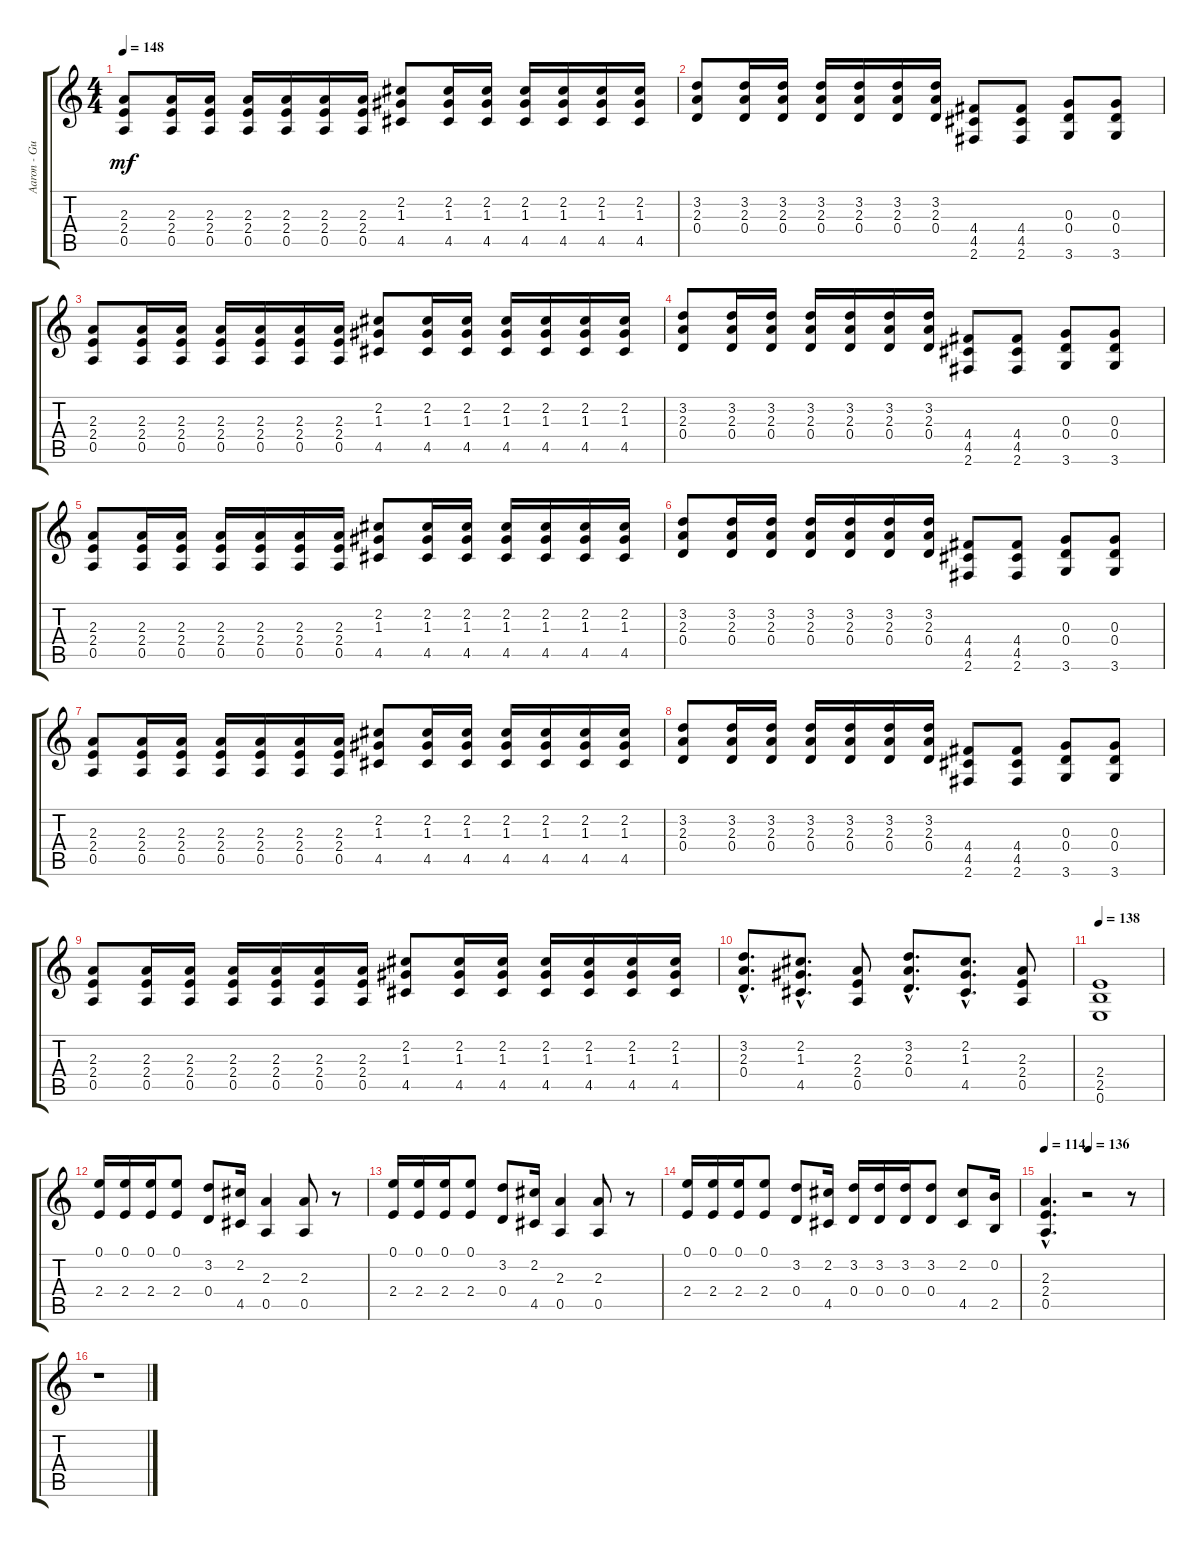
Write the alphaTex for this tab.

\track ("Aaron - Guitar 1" "Aaron - Gu") {instrument distortionguitar}
\staff {score tabs}
\tuning (E4 B3 G3 D3 A2 E2) {hide}
\ts (4 4)
\tempo 148
\clef g2
\ks c
(2.3 2.4 0.5).8{dy mf} (2.3 2.4 0.5).16 (2.3 2.4 0.5).16 (2.3 2.4 0.5).16 (2.3 2.4 0.5).16 (2.3 2.4 0.5).16 (2.3 2.4 0.5).16 (2.2 1.3 4.5).8 (2.2 1.3 4.5).16 (2.2 1.3 4.5).16 (2.2 1.3 4.5).16 (2.2 1.3 4.5).16 (2.2 1.3 4.5).16 (2.2 1.3 4.5).16 |
(3.2 2.3 0.4).8 (3.2 2.3 0.4).16 (3.2 2.3 0.4).16 (3.2 2.3 0.4).16 (3.2 2.3 0.4).16 (3.2 2.3 0.4).16 (3.2 2.3 0.4).16 (4.4 4.5 2.6).8 (4.4 4.5 2.6).8 (0.3 0.4 3.6).8 (0.3 0.4 3.6).8 |
(2.3 2.4 0.5).8 (2.3 2.4 0.5).16 (2.3 2.4 0.5).16 (2.3 2.4 0.5).16 (2.3 2.4 0.5).16 (2.3 2.4 0.5).16 (2.3 2.4 0.5).16 (2.2 1.3 4.5).8 (2.2 1.3 4.5).16 (2.2 1.3 4.5).16 (2.2 1.3 4.5).16 (2.2 1.3 4.5).16 (2.2 1.3 4.5).16 (2.2 1.3 4.5).16 |
(3.2 2.3 0.4).8 (3.2 2.3 0.4).16 (3.2 2.3 0.4).16 (3.2 2.3 0.4).16 (3.2 2.3 0.4).16 (3.2 2.3 0.4).16 (3.2 2.3 0.4).16 (4.4 4.5 2.6).8 (4.4 4.5 2.6).8 (0.3 0.4 3.6).8 (0.3 0.4 3.6).8 |
(2.3 2.4 0.5).8 (2.3 2.4 0.5).16 (2.3 2.4 0.5).16 (2.3 2.4 0.5).16 (2.3 2.4 0.5).16 (2.3 2.4 0.5).16 (2.3 2.4 0.5).16 (2.2 1.3 4.5).8 (2.2 1.3 4.5).16 (2.2 1.3 4.5).16 (2.2 1.3 4.5).16 (2.2 1.3 4.5).16 (2.2 1.3 4.5).16 (2.2 1.3 4.5).16 |
(3.2 2.3 0.4).8 (3.2 2.3 0.4).16 (3.2 2.3 0.4).16 (3.2 2.3 0.4).16 (3.2 2.3 0.4).16 (3.2 2.3 0.4).16 (3.2 2.3 0.4).16 (4.4 4.5 2.6).8 (4.4 4.5 2.6).8 (0.3 0.4 3.6).8 (0.3 0.4 3.6).8 |
(2.3 2.4 0.5).8 (2.3 2.4 0.5).16 (2.3 2.4 0.5).16 (2.3 2.4 0.5).16 (2.3 2.4 0.5).16 (2.3 2.4 0.5).16 (2.3 2.4 0.5).16 (2.2 1.3 4.5).8 (2.2 1.3 4.5).16 (2.2 1.3 4.5).16 (2.2 1.3 4.5).16 (2.2 1.3 4.5).16 (2.2 1.3 4.5).16 (2.2 1.3 4.5).16 |
(3.2 2.3 0.4).8 (3.2 2.3 0.4).16 (3.2 2.3 0.4).16 (3.2 2.3 0.4).16 (3.2 2.3 0.4).16 (3.2 2.3 0.4).16 (3.2 2.3 0.4).16 (4.4 4.5 2.6).8 (4.4 4.5 2.6).8 (0.3 0.4 3.6).8 (0.3 0.4 3.6).8 |
(2.3 2.4 0.5).8 (2.3 2.4 0.5).16 (2.3 2.4 0.5).16 (2.3 2.4 0.5).16 (2.3 2.4 0.5).16 (2.3 2.4 0.5).16 (2.3 2.4 0.5).16 (2.2 1.3 4.5).8 (2.2 1.3 4.5).16 (2.2 1.3 4.5).16 (2.2 1.3 4.5).16 (2.2 1.3 4.5).16 (2.2 1.3 4.5).16 (2.2 1.3 4.5).16 |
(3.2{hac} 2.3{hac} 0.4{hac}).8{d} (2.2{hac} 1.3{hac} 4.5{hac}).8{d} (2.3 2.4 0.5).8 (3.2{hac} 2.3{hac} 0.4{hac}).8{d} (2.2{hac} 1.3{hac} 4.5{hac}).8{d} (2.3 2.4 0.5).8 |
\tempo 138
(2.4 2.5 0.6).1 |
(0.1 2.4).16 (0.1 2.4).16 (0.1 2.4).16 (0.1 2.4).8 (3.2 0.4).8 (2.2 4.5).16 (2.3 0.5).4 (2.3 0.5).8 r.8 |
(0.1 2.4).16 (0.1 2.4).16 (0.1 2.4).16 (0.1 2.4).8 (3.2 0.4).8 (2.2 4.5).16 (2.3 0.5).4 (2.3 0.5).8 r.8 |
(0.1 2.4).16 (0.1 2.4).16 (0.1 2.4).16 (0.1 2.4).8 (3.2 0.4).8 (2.2 4.5).16 (3.2 0.4).16 (3.2 0.4).16 (3.2 0.4).16 (3.2 0.4).8 (2.2 4.5).8 (0.2 2.5).16 |
\tempo 114
\tempo (136 0.375)
(2.3{hac} 2.4{hac} 0.5{hac}).4{d} r.2 r.8 |
r.1
